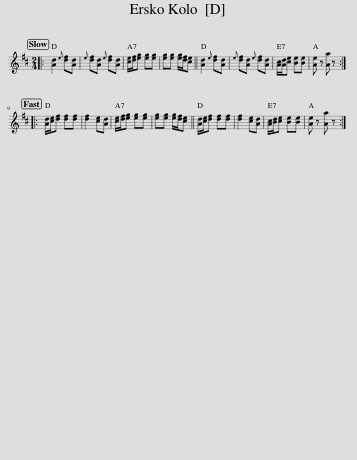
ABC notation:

X:1
L:1/8
M:2/4
I:linebreak $
K:D
V:1 treble
V:1
|: [Ad]2{e} [df][Ad] |{e} [df][Ad]{e} [df][Ad] | [ce]/[df]/[eg] [eg][eg] | [eg][eg] [eg]/[df]/[ce] || [Ad]2{e} [df][Ad] | %5
{e} [df][Ad]{e} [df][Ad] | [Ac]/[Ad]/[ce] [Be][Be] | [Ae] z [Aa] z ::$ [Ad]/[ce]/[df] [df][df] | [df]2 [ce][Ad] | %10
 [ce]/[df]/[eg] [eg][eg] | [eg][eg] [eg]/[df]/[ce] || [Ad]/[ce]/[df] [df][df] | [df]2 [ce][Ad] | [Ac]/[Bd]/[ce] [Be][Be] | %15
 [Ae] z [Aa] z :| %16
